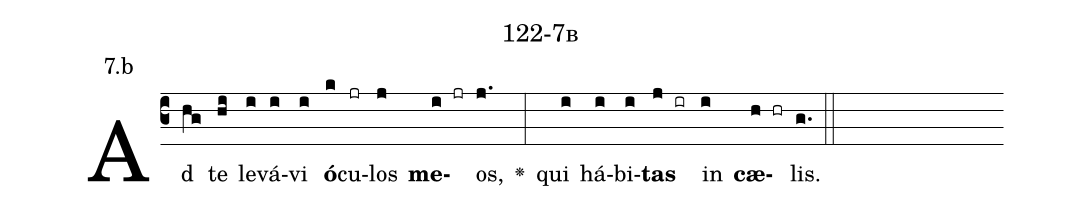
name: 122-7b;
annotation: 7.b;
%%
(c3)Ad(hg) te(hi) le(i)vá(i)vi(i) <b>ó</b>(k)cu(jr)los(j) <b>me</b>(i jr)os,(j.) <v>\greheightstar</v>(:) qui(i) há(i)bi(i)<b>tas</b>(j ir) in(i) <b>cæ</b>(h hr)lis.(g.) (::)


%E(i) u(i) o(j) u(i) a(h) e.(g.) (::)
